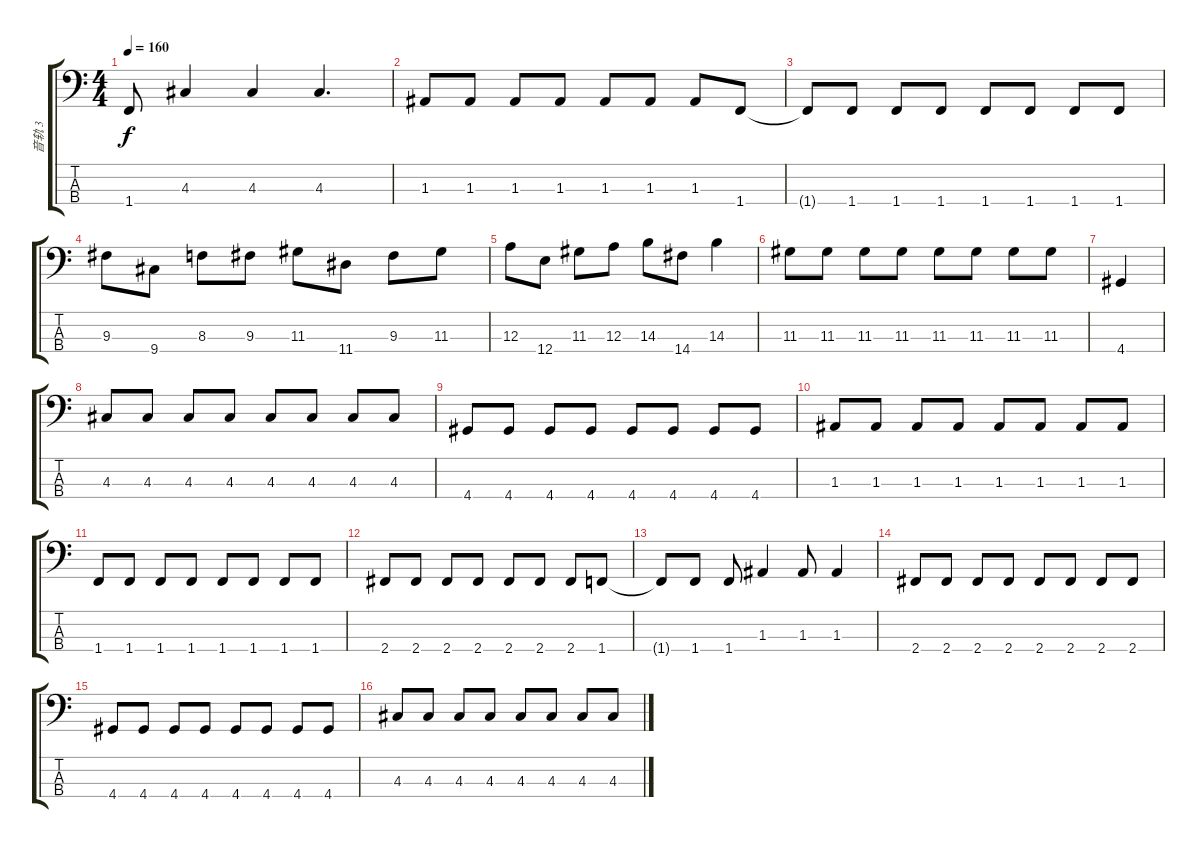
\track ("音轨 3" "音轨 3") {instrument electricbassfinger}
\staff {score tabs}
\tuning (G2 D2 A1 E1) {hide}
\ts (4 4)
\tempo 160
\clef f4
\ks c
1.4{t}.8{dy f} 4.3.4 4.3.4 4.3.4{d} |
1.3.8 1.3.8 1.3.8 1.3.8 1.3.8 1.3.8 1.3.8 1.4.8 |
1.4{t}.8 1.4.8 1.4.8 1.4.8 1.4.8 1.4.8 1.4.8 1.4.8 |
9.3.8 9.4.8 8.3.8 9.3.8 11.3.8 11.4.8 9.3.8 11.3.8 |
12.3.8 12.4.8 11.3.8 12.3.8 14.3.8 14.4.8 14.3.4 |
11.3.8 11.3.8 11.3.8 11.3.8 11.3.8 11.3.8 11.3.8 11.3.8 |
4.4.4 |
4.3.8 4.3.8 4.3.8 4.3.8 4.3.8 4.3.8 4.3.8 4.3.8 |
4.4.8 4.4.8 4.4.8 4.4.8 4.4.8 4.4.8 4.4.8 4.4.8 |
1.3.8 1.3.8 1.3.8 1.3.8 1.3.8 1.3.8 1.3.8 1.3.8 |
1.4.8 1.4.8 1.4.8 1.4.8 1.4.8 1.4.8 1.4.8 1.4.8 |
2.4.8 2.4.8 2.4.8 2.4.8 2.4.8 2.4.8 2.4.8 1.4.8 |
1.4{t}.8 1.4.8 1.4.8 1.3.4 1.3.8 1.3.4 |
2.4.8 2.4.8 2.4.8 2.4.8 2.4.8 2.4.8 2.4.8 2.4.8 |
4.4.8 4.4.8 4.4.8 4.4.8 4.4.8 4.4.8 4.4.8 4.4.8 |
4.3.8 4.3.8 4.3.8 4.3.8 4.3.8 4.3.8 4.3.8 4.3.8
